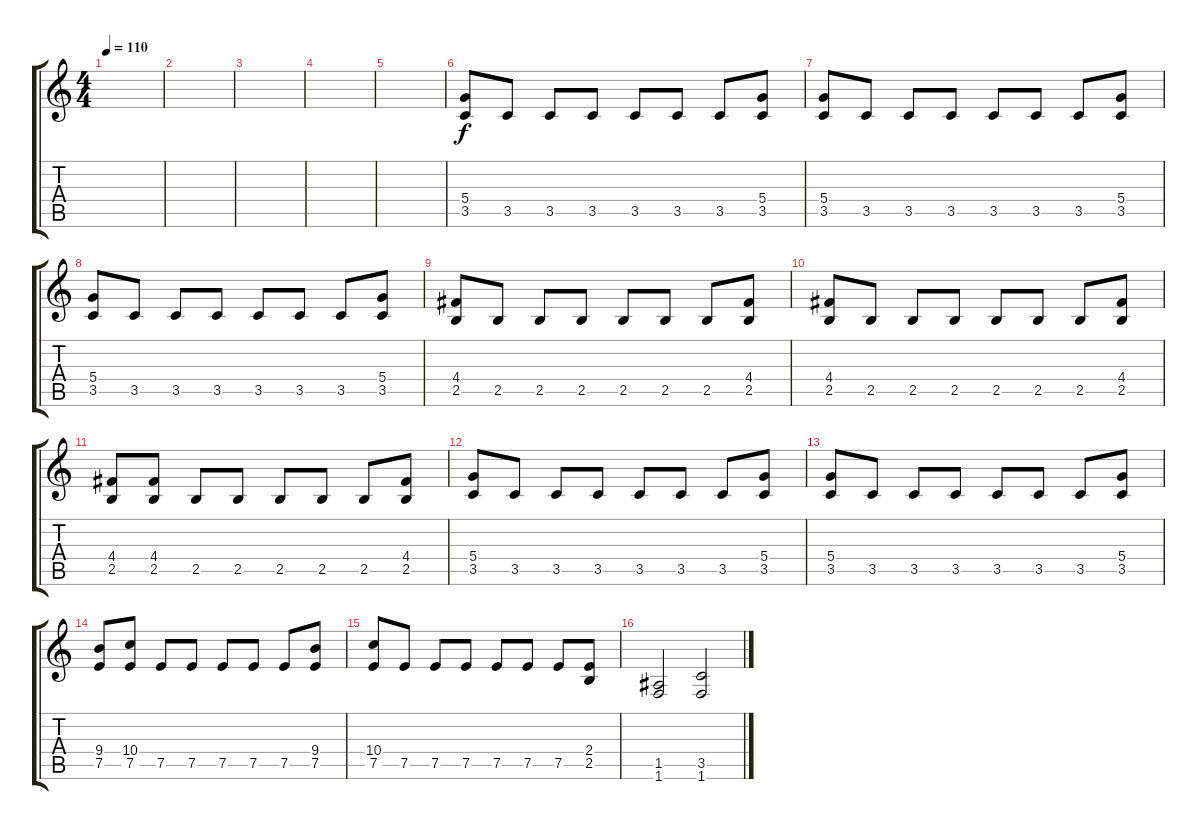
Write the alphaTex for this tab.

\track "" {instrument overdrivenguitar}
\staff {score tabs}
\tuning (E4 B3 G3 D3 A2 E2) {hide}
\ts (4 4)
\tempo 110
\clef g2
\ks c
|
|
|
|
|
(5.4 3.5).8 3.5.8 3.5.8 3.5.8 3.5.8 3.5.8 3.5.8 (5.4 3.5).8 |
(5.4 3.5).8 3.5.8 3.5.8 3.5.8 3.5.8 3.5.8 3.5.8 (5.4 3.5).8 |
(5.4 3.5).8 3.5.8 3.5.8 3.5.8 3.5.8 3.5.8 3.5.8 (5.4 3.5).8 |
(4.4 2.5).8 2.5.8 2.5.8 2.5.8 2.5.8 2.5.8 2.5.8 (4.4 2.5).8 |
(4.4 2.5).8 2.5.8 2.5.8 2.5.8 2.5.8 2.5.8 2.5.8 (4.4 2.5).8 |
(4.4 2.5).8 (4.4 2.5).8 2.5.8 2.5.8 2.5.8 2.5.8 2.5.8 (4.4 2.5).8 |
(5.4 3.5).8 3.5.8 3.5.8 3.5.8 3.5.8 3.5.8 3.5.8 (5.4 3.5).8 |
(5.4 3.5).8 3.5.8 3.5.8 3.5.8 3.5.8 3.5.8 3.5.8 (5.4 3.5).8 |
(9.4 7.5).8 (10.4 7.5).8 7.5.8 7.5.8 7.5.8 7.5.8 7.5.8 (9.4 7.5).8 |
(10.4 7.5).8 7.5.8 7.5.8 7.5.8 7.5.8 7.5.8 7.5.8 (2.4 2.5).8 |
(1.5 1.6).2 (3.5 1.6).2
